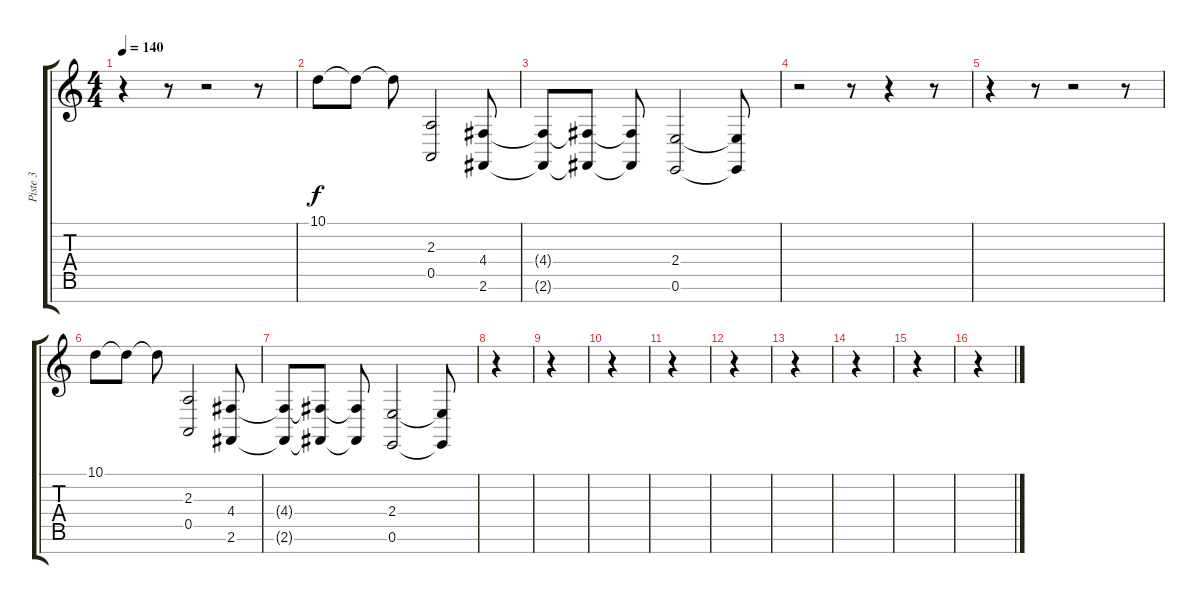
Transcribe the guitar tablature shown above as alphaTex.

\track ("Piste 3" "Piste 3") {instrument acousticgrandpiano}
\staff {score tabs}
\tuning (E4 B3 G3 D3 A2 E2 B1) {hide}
\ts (4 4)
\tempo 140
\clef g2
\ks c
r.4{dy f} r.8 r.2 r.8 |
10.1.8 10.1{t}.8 10.1{t}.8 (2.3 0.5).2 (4.4 2.6).8 |
(4.4{t} 2.6{t}).8 (4.4{t} 2.6{t}).8 (4.4{t} 2.6{t}).8 (2.4 0.6).2 (2.4{t} 0.6{t}).8 |
r.2 r.8 r.4 r.8 |
r.4 r.8 r.2 r.8 |
10.1.8 10.1{t}.8 10.1{t}.8 (2.3 0.5).2 (4.4 2.6).8 |
(4.4{t} 2.6{t}).8 (4.4{t} 2.6{t}).8 (4.4{t} 2.6{t}).8 (2.4 0.6).2 (2.4{t} 0.6{t}).8 |
r.4 |
r.4 |
r.4 |
r.4 |
r.4 |
r.4 |
r.4 |
r.4 |
r.4
